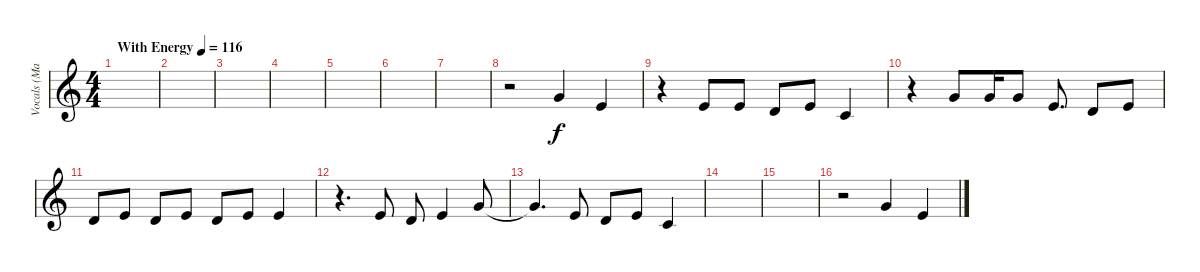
\track ("Vocals (Matt Skiba)" "Vocals (Ma") {instrument lead5charang}
\staff {score}
\tuning (E4 B3 G3 D3 A2 E2) {hide}
\ts (4 4)
\tempo (116 "With Energy")
\clef g2
\ks c
|
|
|
|
|
|
|
r.2 3.1.4 0.1.4 |
r.4 0.1.8 0.1.8 3.2.8 0.1.8 1.2.4 |
r.4 8.2.8 8.2.16 8.2.8 0.1.8{d} 7.3.8 0.1.8 |
3.2.8 0.1.8 3.2.8 0.1.8 7.3.8 0.1.8 0.1.4 |
r.4{d} 0.1.8 3.2.8 0.1.4 3.1.8 |
3.1{t}.4{d} 0.1.8 3.2.8 0.1.8 1.2.4 |
|
|
r.2 3.1.4 0.1.4
